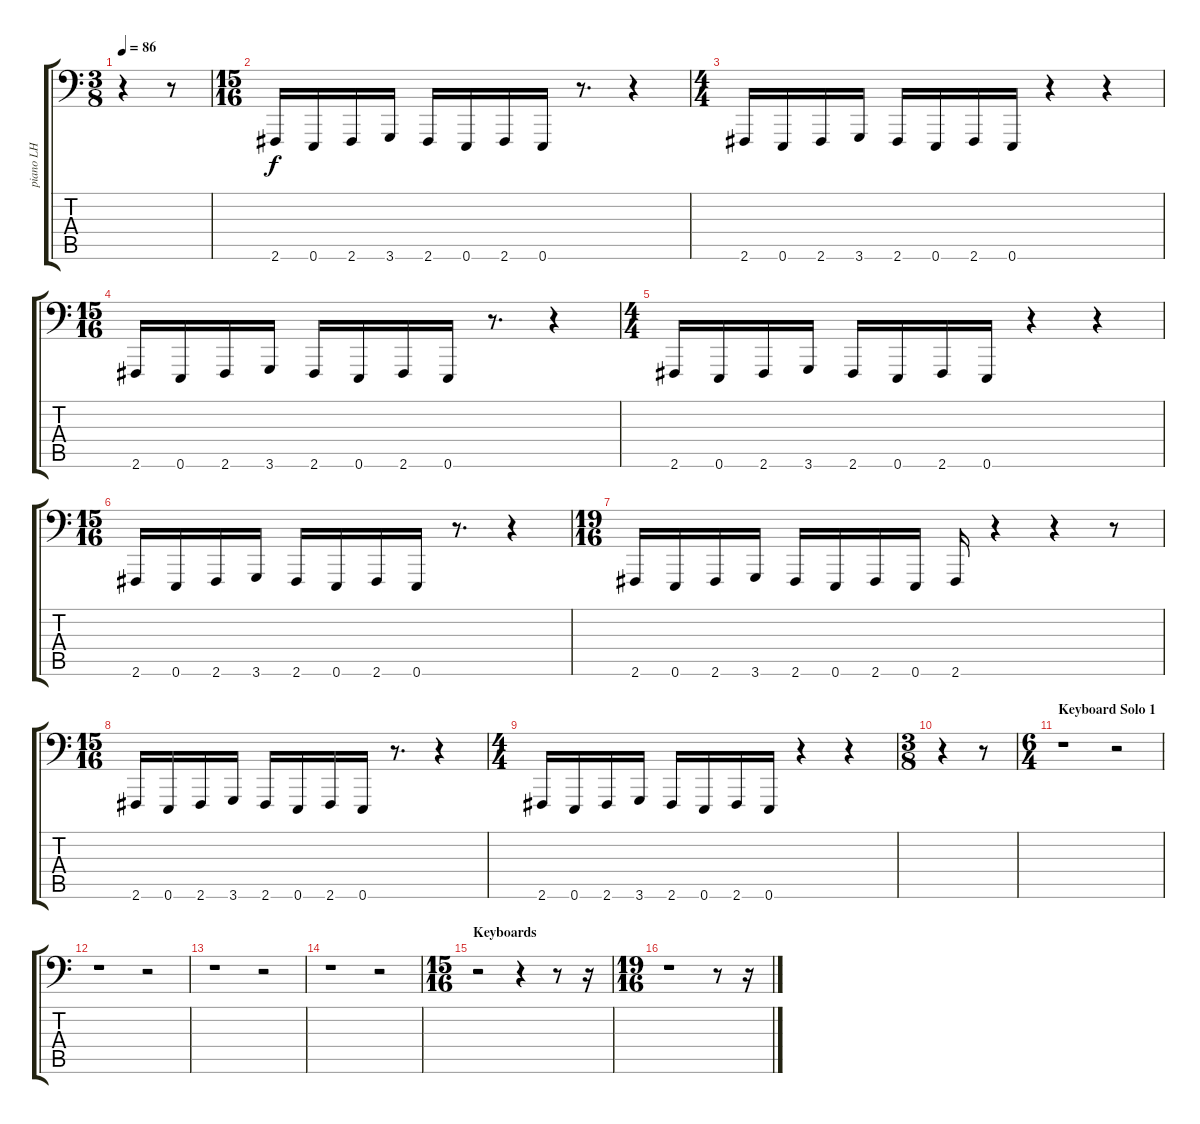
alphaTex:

\track ("piano LH" "piano LH") {instrument acousticgrandpiano}
\staff {score tabs}
\tuning (E3 B2 G2 D2 A1 E1) {hide}
\ts (3 8)
\tempo 86
\clef f4
\ks c
r.4{dy f} r.8 |
\ts (15 16)
2.6.16 0.6.16 2.6.16 3.6.16 2.6.16 0.6.16 2.6.16 0.6.16 r.8{d} r.4 |
\ts (4 4)
2.6.16 0.6.16 2.6.16 3.6.16 2.6.16 0.6.16 2.6.16 0.6.16 r.4 r.4 |
\ts (15 16)
2.6.16 0.6.16 2.6.16 3.6.16 2.6.16 0.6.16 2.6.16 0.6.16 r.8{d} r.4 |
\ts (4 4)
2.6.16 0.6.16 2.6.16 3.6.16 2.6.16 0.6.16 2.6.16 0.6.16 r.4 r.4 |
\ts (15 16)
2.6.16 0.6.16 2.6.16 3.6.16 2.6.16 0.6.16 2.6.16 0.6.16 r.8{d} r.4 |
\ts (19 16)
2.6.16 0.6.16 2.6.16 3.6.16 2.6.16 0.6.16 2.6.16 0.6.16 2.6.16 r.4 r.4 r.8 |
\ts (15 16)
2.6.16 0.6.16 2.6.16 3.6.16 2.6.16 0.6.16 2.6.16 0.6.16 r.8{d} r.4 |
\ts (4 4)
2.6.16 0.6.16 2.6.16 3.6.16 2.6.16 0.6.16 2.6.16 0.6.16 r.4 r.4 |
\ts (3 8)
r.4 r.8 |
\ts (6 4)
\section ("" "Keyboard Solo 1")
r.1 r.2 |
r.1 r.2 |
r.1 r.2 |
r.1 r.2 |
\ts (15 16)
\section ("" "Keyboards")
r.2 r.4 r.8 r.16 |
\ts (19 16)
r.1 r.8 r.16
